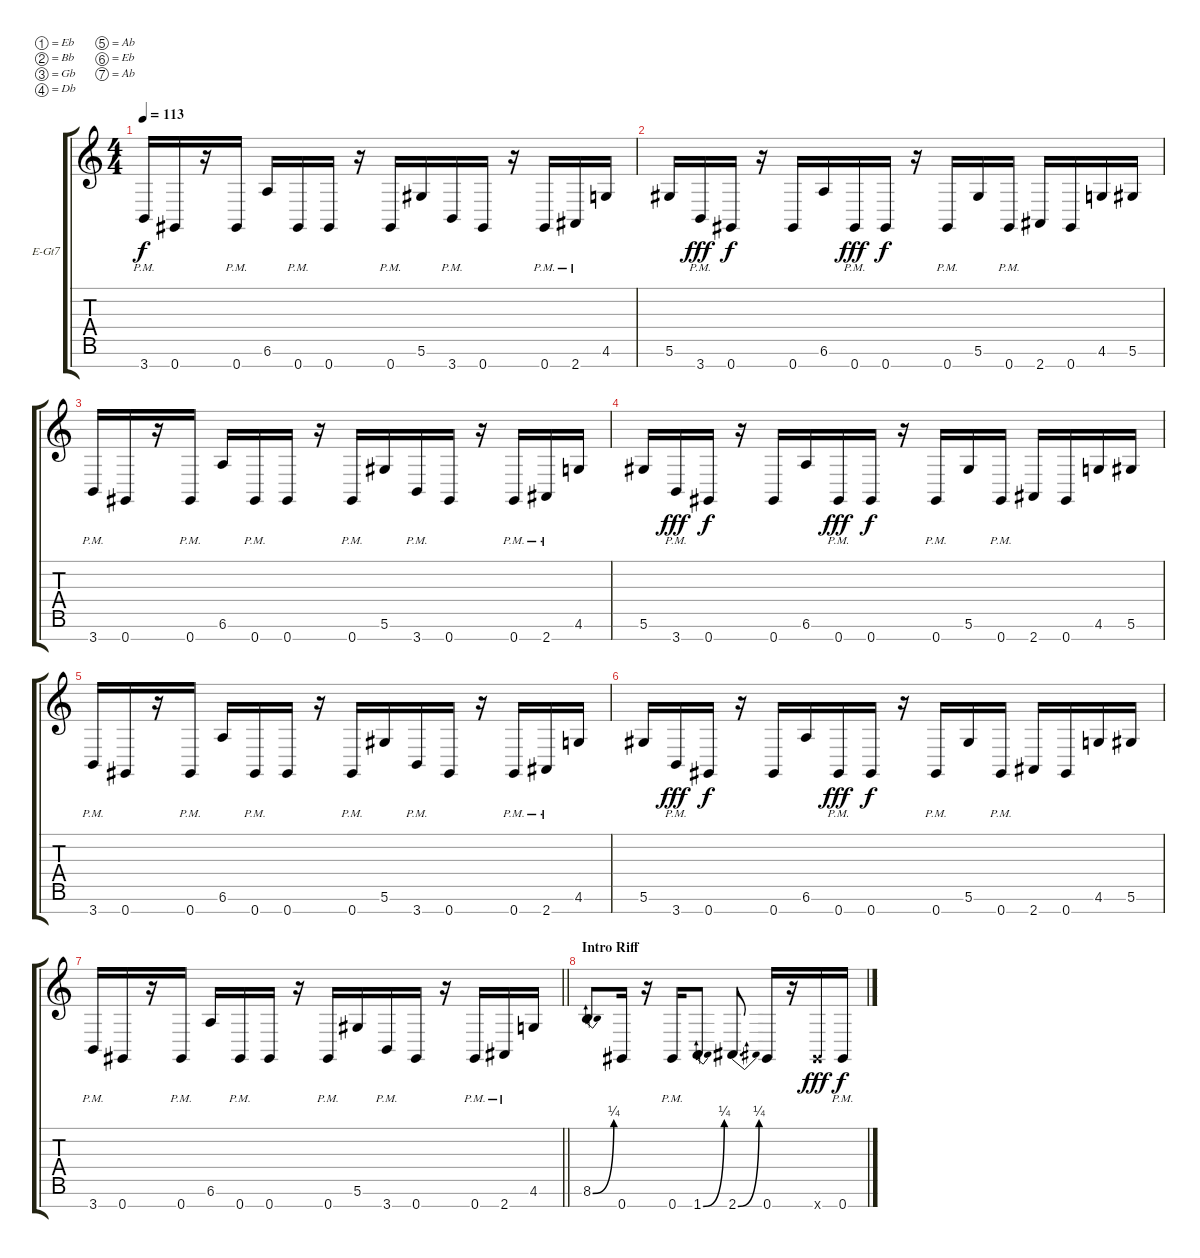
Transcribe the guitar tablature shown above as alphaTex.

\bracketExtendMode groupsimilarinstruments
\firstSystemTrackNameOrientation horizontal
\otherSystemsTrackNameOrientation horizontal
\track ("Track 3" "E-Gt7") {solo instrument distortionguitar}
\staff {score tabs}
\tuning (Eb4 Bb3 Gb3 Db3 Ab2 Eb2 Ab1)
\ts (4 4)
\tempo 113
\clef g2
\ks c
3.7{pm}.16{dy f} 0.7.16 r.16 0.7{pm}.16 6.6.16 0.7{pm}.16 0.7.16 r.16 0.7{pm}.16 5.6.16 3.7{pm}.16 0.7.16 r.16 0.7{pm}.16 2.7{pm}.16 4.6.16 |
5.6.16 3.7{pm}.16{dy fff} 0.7.16{dy f} r.16 0.7.16 6.6.16 0.7{pm}.16{dy fff} 0.7.16{dy f} r.16 0.7{pm}.16 5.6.16 0.7{pm}.16 2.7.16 0.7.16 4.6.16 5.6.16 |
3.7{pm}.16 0.7.16 r.16 0.7{pm}.16 6.6.16 0.7{pm}.16 0.7.16 r.16 0.7{pm}.16 5.6.16 3.7{pm}.16 0.7.16 r.16 0.7{pm}.16 2.7{pm}.16 4.6.16 |
5.6.16 3.7{pm}.16{dy fff} 0.7.16{dy f} r.16 0.7.16 6.6.16 0.7{pm}.16{dy fff} 0.7.16{dy f} r.16 0.7{pm}.16 5.6.16 0.7{pm}.16 2.7.16 0.7.16 4.6.16 5.6.16 |
3.7{pm}.16 0.7.16 r.16 0.7{pm}.16 6.6.16 0.7{pm}.16 0.7.16 r.16 0.7{pm}.16 5.6.16 3.7{pm}.16 0.7.16 r.16 0.7{pm}.16 2.7{pm}.16 4.6.16 |
5.6.16 3.7{pm}.16{dy fff} 0.7.16{dy f} r.16 0.7.16 6.6.16 0.7{pm}.16{dy fff} 0.7.16{dy f} r.16 0.7{pm}.16 5.6.16 0.7{pm}.16 2.7.16 0.7.16 4.6.16 5.6.16 |
\barLineRight lightlight
3.7{pm}.16 0.7.16 r.16 0.7{pm}.16 6.6.16 0.7{pm}.16 0.7.16 r.16 0.7{pm}.16 5.6.16 3.7{pm}.16 0.7.16 r.16 0.7{pm}.16 2.7{pm}.16 4.6.16 |
\section ("" "Intro Riff")
8.6{be (bend 0 0 60 1)}.8{d} 0.7.16 r.16 0.7{pm}.16 1.7{be (bend 0 0 60 1)}.8{d} 2.7{be (bend 0 0 60 1)}.8{d} 0.7.16 r.16 0.7{x}.16{dy fff} 0.7{pm}.16{dy f}
